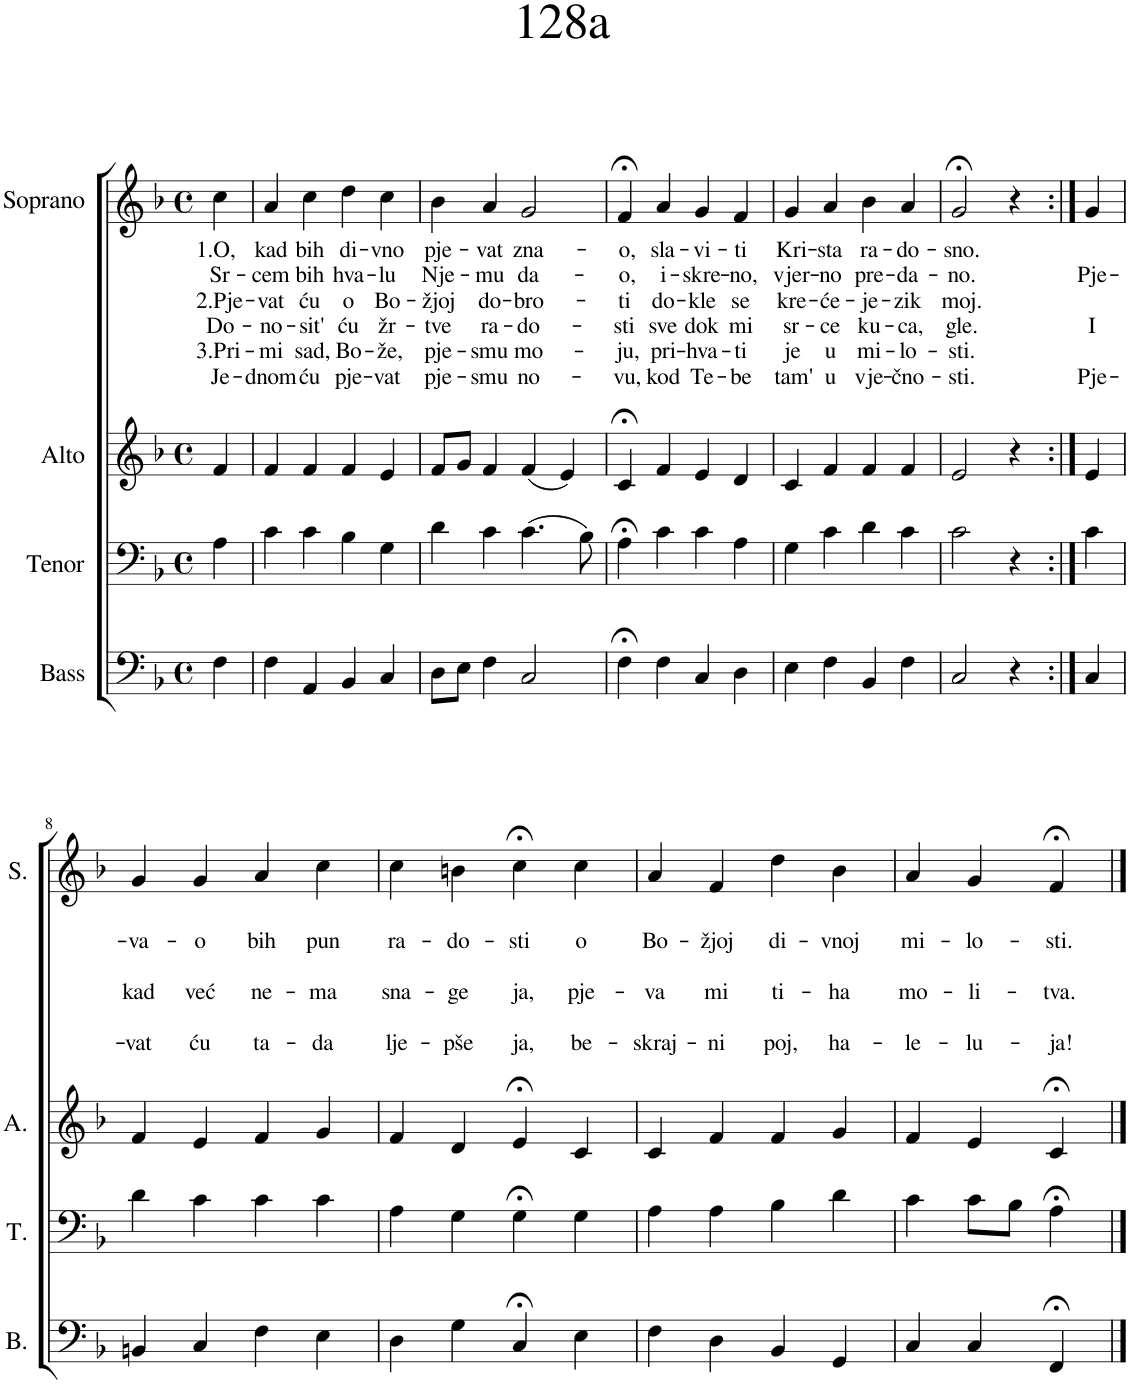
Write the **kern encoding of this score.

**kern	**kern	**kern	**kern	**text	**text	**text	**text	**text	**text
*part4	*part3	*part2	*part1	*part1	*part1	*part1	*part1	*part1	*part1
*staff4	*staff3	*staff2	*staff1	*staff1	*staff1	*staff1	*staff1	*staff1	*staff1
*I"Bass	*I"Tenor	*I"Alto	*I"Soprano	*	*	*	*	*	*
*I'B.	*I'T.	*I'A.	*I'S.	*	*	*	*	*	*
*clefF4	*clefF4	*clefG2	*clefG2	*	*	*	*	*	*
*k[b-]	*k[b-]	*k[b-]	*k[b-]	*	*	*	*	*	*
*M4/4	*M4/4	*M4/4	*M4/4	*	*	*	*	*	*
*met(c)	*met(c)	*met(c)	*met(c)	*	*	*	*	*	*
=1	=1	=1	=1	=1	=1	=1	=1	=1	=1
!	!	!	!	!LO:LY:b	!LO:LY:b	!LO:LY:b	!LO:LY:b	!LO:LY:b	!LO:LY:b
4F\	4A\	4f/	4cc\	1.O,	Sr-	2.Pje-	Do-	3.Pri-	Je-
=2	=2	=2	=2	=2	=2	=2	=2	=2	=2
!	!	!	!	!LO:LY:b	!LO:LY:b	!LO:LY:b	!LO:LY:b	!LO:LY:b	!LO:LY:b
4F\	4c\	4f/	4a/	kad	-cem	-vat	-no-	-mi	-dnom
!	!	!	!	!LO:LY:b	!LO:LY:b	!LO:LY:b	!LO:LY:b	!LO:LY:b	!LO:LY:b
4AA/	4c\	4f/	4cc\	bih	bih	ću	-sit'	sad,	ću
!	!	!	!	!LO:LY:b	!LO:LY:b	!LO:LY:b	!LO:LY:b	!LO:LY:b	!LO:LY:b
4BB-/	4B-\	4f/	4dd\	di-	hva-	o	ću	Bo-	pje-
!	!	!	!	!LO:LY:b	!LO:LY:b	!LO:LY:b	!LO:LY:b	!LO:LY:b	!LO:LY:b
4C/	4G\	4e/	4cc\	-vno	-lu	Bo-	žr-	-že,	-vat
=3	=3	=3	=3	=3	=3	=3	=3	=3	=3
!	!	!	!	!LO:LY:b	!LO:LY:b	!LO:LY:b	!LO:LY:b	!LO:LY:b	!LO:LY:b
8D\L	4d\	8f/L	4b-\	pje-	Nje-	-žjoj	-tve	pje-	pje-
8E\J	.	8g/J	.	.	.	.	.	.	.
!	!	!	!	!LO:LY:b	!LO:LY:b	!LO:LY:b	!LO:LY:b	!LO:LY:b	!LO:LY:b
4F\	4c\	4f/	4a/	-vat	-mu	do-	ra-	-smu	-smu
!	!	!	!	!LO:LY:b	!LO:LY:b	!LO:LY:b	!LO:LY:b	!LO:LY:b	!LO:LY:b
2C/	(4.c\	(4f/	2g/	zna-	da-	-bro-	-do-	mo-	no-
.	.	4e/)	.	.	.	.	.	.	.
.	8B-\)	.	.	.	.	.	.	.	.
=4	=4	=4	=4	=4	=4	=4	=4	=4	=4
!	!	!	!	!LO:LY:b	!LO:LY:b	!LO:LY:b	!LO:LY:b	!LO:LY:b	!LO:LY:b
4F;<\	4A;<\	4c;</	4f;</	-o,	-o,	-ti	-sti	-ju,	-vu,
!	!	!	!	!LO:LY:b	!LO:LY:b	!LO:LY:b	!LO:LY:b	!LO:LY:b	!LO:LY:b
4F\	4c\	4f/	4a/	sla-	i-	do-	sve	pri-	kod
!	!	!	!	!LO:LY:b	!LO:LY:b	!LO:LY:b	!LO:LY:b	!LO:LY:b	!LO:LY:b
4C/	4c\	4e/	4g/	-vi-	-skre-	-kle	dok	-hva-	Te-
!	!	!	!	!LO:LY:b	!LO:LY:b	!LO:LY:b	!LO:LY:b	!LO:LY:b	!LO:LY:b
4D\	4A\	4d/	4f/	-ti	-no,	se	mi	-ti	-be
=5	=5	=5	=5	=5	=5	=5	=5	=5	=5
!	!	!	!	!LO:LY:b	!LO:LY:b	!LO:LY:b	!LO:LY:b	!LO:LY:b	!LO:LY:b
4E\	4G\	4c/	4g/	Kri-	vjer-	kre-	sr-	je	tam'
!	!	!	!	!LO:LY:b	!LO:LY:b	!LO:LY:b	!LO:LY:b	!LO:LY:b	!LO:LY:b
4F\	4c\	4f/	4a/	-sta	-no	-će-	-ce	u	u
!	!	!	!	!LO:LY:b	!LO:LY:b	!LO:LY:b	!LO:LY:b	!LO:LY:b	!LO:LY:b
4BB-/	4d\	4f/	4b-\	ra-	pre-	-je-	ku-	mi-	vje-
!	!	!	!	!LO:LY:b	!LO:LY:b	!LO:LY:b	!LO:LY:b	!LO:LY:b	!LO:LY:b
4F\	4c\	4f/	4a/	-do-	-da-	-zik	-ca,	-lo-	-čno-
=6	=6	=6	=6	=6	=6	=6	=6	=6	=6
!	!	!	!	!LO:LY:b	!LO:LY:b	!LO:LY:b	!LO:LY:b	!LO:LY:b	!LO:LY:b
2C/	2c\	2e/	2g;</	-sno.	-no.	moj.	gle.	-sti.	-sti.
4r	4r	4r	4r	.	.	.	.	.	.
=7:|!	=7:|!	=7:|!	=7:|!	=7:|!	=7:|!	=7:|!	=7:|!	=7:|!	=7:|!
!	!	!	!	!	!LO:LY:b	!	!LO:LY:b	!	!LO:LY:b
4C/	4c\	4e/	4g/	.	Pje-	.	I	.	Pje-
!!LO:LB:g=z
=8	=8	=8	=8	=8	=8	=8	=8	=8	=8
!	!	!	!	!	!LO:LY:b	!	!LO:LY:b	!	!LO:LY:b
4BBn/	4d\	4f/	4g/	.	-va-	.	kad	.	-vat
!	!	!	!	!	!LO:LY:b	!	!LO:LY:b	!	!LO:LY:b
4C/	4c\	4e/	4g/	.	-o	.	već	.	ću
!	!	!	!	!	!LO:LY:b	!	!LO:LY:b	!	!LO:LY:b
4F\	4c\	4f/	4a/	.	bih	.	ne-	.	ta-
!	!	!	!	!	!LO:LY:b	!	!LO:LY:b	!	!LO:LY:b
4E\	4c\	4g/	4cc\	.	pun	.	-ma	.	-da
=9	=9	=9	=9	=9	=9	=9	=9	=9	=9
!	!	!	!	!	!LO:LY:b	!	!LO:LY:b	!	!LO:LY:b
4D\	4A\	4f/	4cc\	.	ra-	.	sna-	.	lje-
!	!	!	!	!	!LO:LY:b	!	!LO:LY:b	!	!LO:LY:b
4G\	4G\	4d/	4bn\	.	-do-	.	-ge	.	-pše
!	!	!	!	!	!LO:LY:b	!	!LO:LY:b	!	!LO:LY:b
4C;</	4G;<\	4e;</	4cc;<\	.	-sti	.	ja,	.	ja,
!	!	!	!	!	!LO:LY:b	!	!LO:LY:b	!	!LO:LY:b
4E\	4G\	4c/	4cc\	.	o	.	pje-	.	be-
=10	=10	=10	=10	=10	=10	=10	=10	=10	=10
!	!	!	!	!	!LO:LY:b	!	!LO:LY:b	!	!LO:LY:b
4F\	4A\	4c/	4a/	.	Bo-	.	-va	.	-skraj-
!	!	!	!	!	!LO:LY:b	!	!LO:LY:b	!	!LO:LY:b
4D\	4A\	4f/	4f/	.	-žjoj	.	mi	.	-ni
!	!	!	!	!	!LO:LY:b	!	!LO:LY:b	!	!LO:LY:b
4BB-/	4B-\	4f/	4dd\	.	di-	.	ti-	.	poj,
!	!	!	!	!	!LO:LY:b	!	!LO:LY:b	!	!LO:LY:b
4GG/	4d\	4g/	4b-\	.	-vnoj	.	-ha	.	ha-
=11	=11	=11	=11	=11	=11	=11	=11	=11	=11
!	!	!	!	!	!LO:LY:b	!	!LO:LY:b	!	!LO:LY:b
4C/	4c\	4f/	4a/	.	mi-	.	mo-	.	-le-
!	!	!	!	!	!LO:LY:b	!	!LO:LY:b	!	!LO:LY:b
4C/	8c\L	4e/	4g/	.	-lo-	.	-li-	.	-lu-
.	8B-\J	.	.	.	.	.	.	.	.
!	!	!	!	!	!LO:LY:b	!	!LO:LY:b	!	!LO:LY:b
4FF;</	4A;<\	4c;</	4f;</	.	-sti.	.	-tva.	.	-ja!
==	==	==	==	==	==	==	==	==	==
*-	*-	*-	*-	*-	*-	*-	*-	*-	*-
